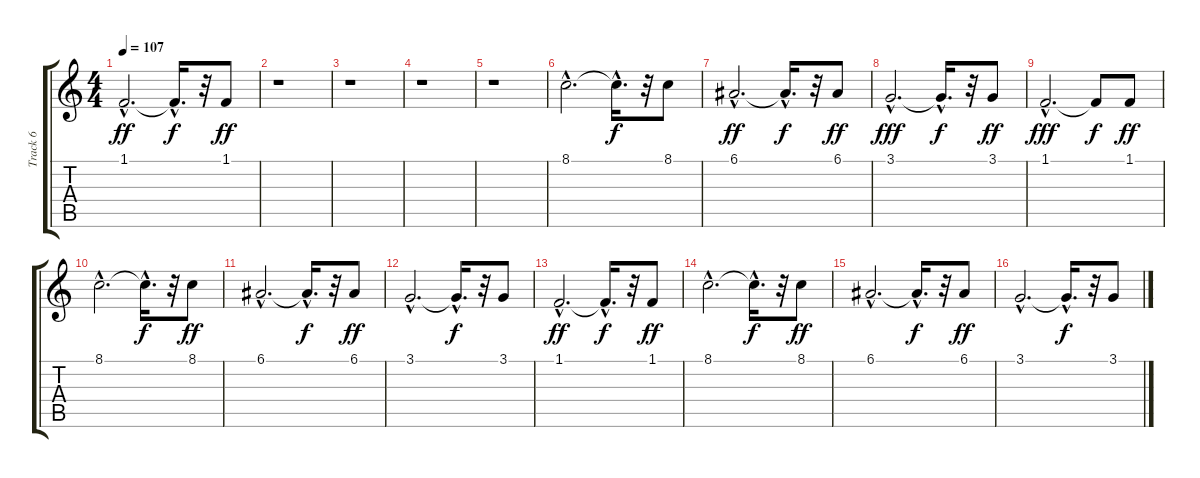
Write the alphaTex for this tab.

\track ("Track 6" "Track 6") {instrument choiraahs}
\staff {score tabs}
\tuning (E4 B3 G3 D3 A2 E2) {hide}
\ts (4 4)
\tempo 107
\clef g2
\ks c
1.1{hac}.2{d dy ff} 1.1{hac t}.16{d dy f} r.32 1.1.8{dy ff} |
r.1 |
r.1 |
r.1 |
r.1 |
8.1{hac}.2{d} 8.1{hac t}.16{d dy f} r.32 8.1.8 |
6.1{hac}.2{d dy ff} 6.1{hac t}.16{d dy f} r.32 6.1.8{dy ff} |
3.1{hac}.2{d dy fff} 3.1{hac t}.16{d dy f} r.32 3.1.8{dy ff} |
1.1{hac}.2{d dy fff} 1.1{t}.8{dy f} 1.1.8{dy ff} |
8.1{hac}.2{d} 8.1{hac t}.16{d dy f} r.32 8.1.8{dy ff} |
6.1{hac}.2{d} 6.1{hac t}.16{d dy f} r.32 6.1.8{dy ff} |
3.1{hac}.2{d} 3.1{hac t}.16{d dy f} r.32 3.1.8 |
1.1{hac}.2{d dy ff} 1.1{hac t}.16{d dy f} r.32 1.1.8{dy ff} |
8.1{hac}.2{d} 8.1{hac t}.16{d dy f} r.32 8.1.8{dy ff} |
6.1{hac}.2{d} 6.1{hac t}.16{d dy f} r.32 6.1.8{dy ff} |
3.1{hac}.2{d} 3.1{hac t}.16{d dy f} r.32 3.1.8
